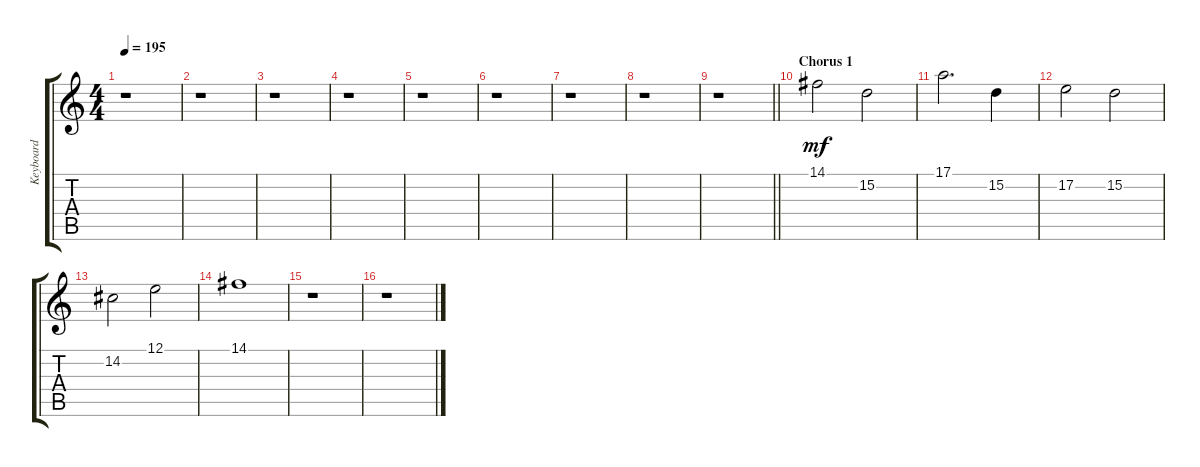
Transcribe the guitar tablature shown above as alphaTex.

\track ("Keyboard" "Keyboard") {instrument musicbox}
\staff {score tabs}
\tuning (E4 B3 G3 D3 A2 E2) {hide}
\ts (4 4)
\tempo 195
\clef g2
\ks c
r.1{dy mf} |
r.1 |
r.1 |
r.1 |
r.1 |
r.1 |
r.1 |
r.1 |
\barLineRight lightlight
r.1 |
\section ("" "Chorus 1")
14.1.2 15.2.2 |
17.1.2{d} 15.2.4 |
17.2.2 15.2.2 |
14.2.2 12.1.2 |
14.1.1 |
r.1 |
r.1
